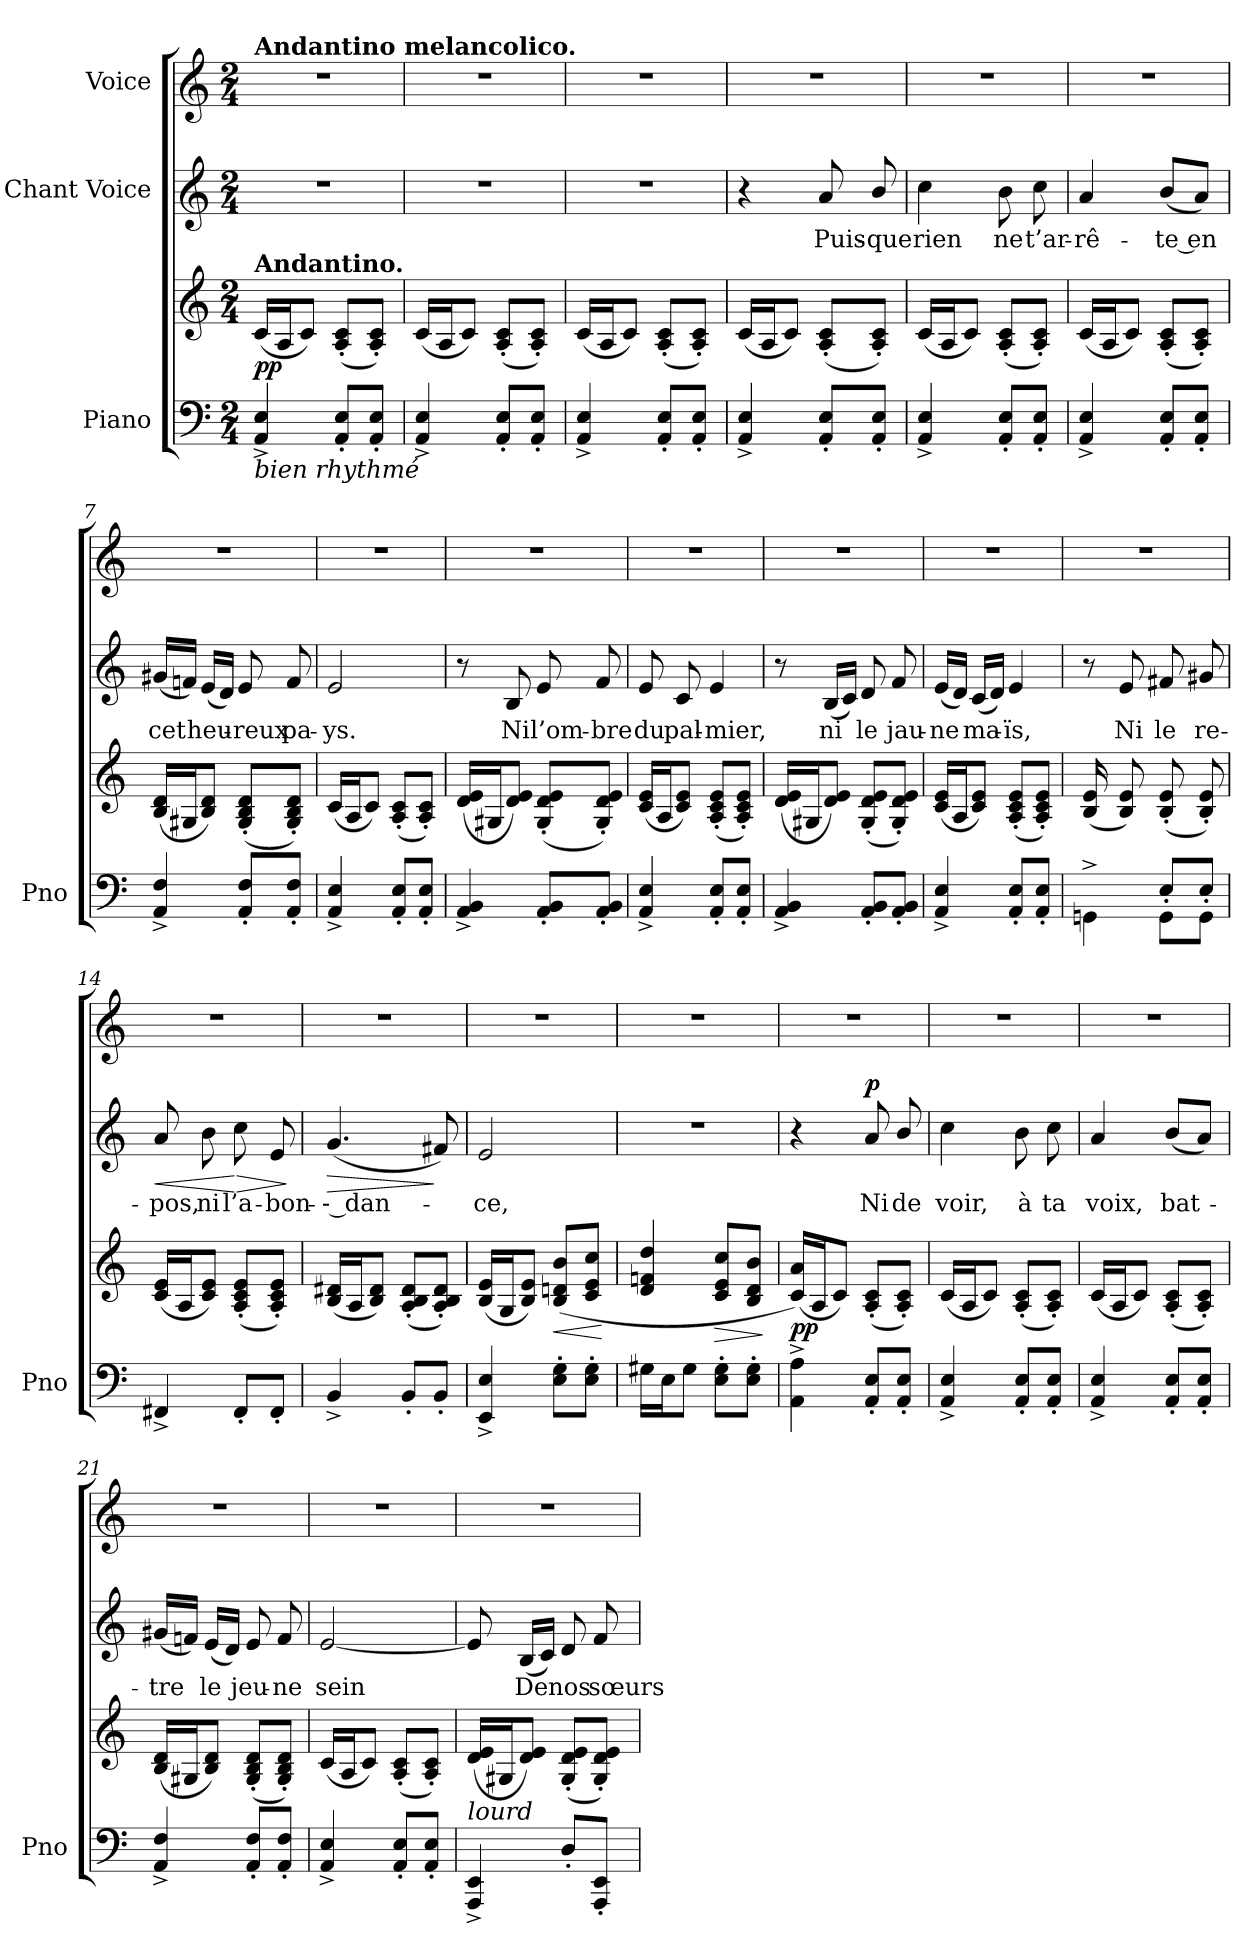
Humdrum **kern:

**kern	**kern	**dynam	**kern	**text	**dynam	**kern
*part3	*part3	*part3	*part2	*part2	*part2	*part1
*staff4	*staff3	*staff3/4	*staff2	*staff2	*staff2	*staff1
*I"Piano	*	*	*I"Chant Voice	*	*	*I"Voice
*I'Pno	*	*	*	*	*	*
*	*	*	*	*	*	*stria5
*clefF4	*clefG2	*	*clefG2	*	*	*clefG2
*k[]	*k[]	*	*k[]	*	*	*k[]
*M2/4	*M2/4	*	*M2/4	*	*	*M2/4
*MM72	*MM72	*	*MM72	*	*	*MM72
=1	=1	=1	=1	=1	=1	=1
!	!	!	!	!	!	!LO:TX:a:B:t=Andantino melancolico.
!	!LO:TX:a:B:t=Andantino.	!	!	!	!	!
!LO:TX:b:i:t=bien rhythmé	!	!	!	!	!	!
!	!	!LO:DY:b	!	!	!	!
4AA/^ 4E/^	(>16c/LL	pp	2r	.	.	2r
.	16A/J	.	.	.	.	.
.	8c/J)	.	.	.	.	.
8AA/' 8E/'L	(>8A/'> 8c/'>L	.	.	.	.	.
8AA/' 8E/'J	8A/'> 8c/'>J)	.	.	.	.	.
=2	=2	=2	=2	=2	=2	=2
4AA/^ 4E/^	(>16c/LL	.	2r	.	.	2r
.	16A/J	.	.	.	.	.
.	8c/J)	.	.	.	.	.
8AA/' 8E/'L	(>8A/'> 8c/'>L	.	.	.	.	.
8AA/' 8E/'J	8A/'> 8c/'>J)	.	.	.	.	.
=3	=3	=3	=3	=3	=3	=3
4AA/^ 4E/^	(>16c/LL	.	2r	.	.	2r
.	16A/J	.	.	.	.	.
.	8c/J)	.	.	.	.	.
8AA/' 8E/'L	(>8A/'> 8c/'>L	.	.	.	.	.
8AA/' 8E/'J	8A/'> 8c/'>J)	.	.	.	.	.
=4	=4	=4	=4	=4	=4	=4
4AA/^ 4E/^	(>16c/LL	.	4r	.	.	2r
.	16A/J	.	.	.	.	.
.	8c/J)	.	.	.	.	.
!	!	!	!	!LO:LY:b	!LO:DY:a	!
!	!	!	!	!	!LO:DY:n=1:a	!
8AA/' 8E/'L	(>8A/'> 8c/'>L	.	8a/	Puis-	p other-dynamics	.
!	!	!	!	!LO:LY:b	!	!
8AA/' 8E/'J	8A/'> 8c/'>J)	.	8b/	-que	.	.
!!LO:LB:g=z
=5	=5	=5	=5	=5	=5	=5
!	!	!	!	!LO:LY:b	!	!
4AA/^ 4E/^	(>16c/LL	.	4cc\	rien	.	2r
.	16A/J	.	.	.	.	.
.	8c/J)	.	.	.	.	.
!	!	!	!	!LO:LY:b	!	!
8AA/' 8E/'L	(>8A/'> 8c/'>L	.	8b\	ne	.	.
!	!	!	!	!LO:LY:b	!	!
8AA/' 8E/'J	8A/'> 8c/'>J)	.	8cc\	t’ar-	.	.
=6	=6	=6	=6	=6	=6	=6
!	!	!	!	!LO:LY:b	!	!
4AA/^ 4E/^	(>16c/LL	.	4a/	-rê-	.	2r
.	16A/J	.	.	.	.	.
.	8c/J)	.	.	.	.	.
!	!	!	!	!LO:LY:b	!	!
8AA/' 8E/'L	(>8A/'> 8c/'>L	.	(8b/L	te en	.	.
8AA/' 8E/'J	8A/'> 8c/'>J)	.	8a/J)	.	.	.
=7	=7	=7	=7	=7	=7	=7
!	!	!	!	!LO:LY:b	!	!
4AA/^ 4F/^	(>16B/ 16d/LL	.	(16g#X/LL	cet	.	2r
.	16G#X/J	.	16fn/JJ)	.	.	.
!	!	!	!	!LO:LY:b	!	!
.	8B/ 8d/J)	.	(16e/LL	heu-	.	.
.	.	.	16d/JJ)	.	.	.
!	!	!	!	!LO:LY:b	!	!
8AA/' 8F/'L	(>8G#/'> 8B/'> 8d/'>L	.	8e/	-reux	.	.
!	!	!	!	!LO:LY:b	!	!
8AA/' 8F/'J	8G#/'> 8B/'> 8d/'>J)	.	8f/	pa-	.	.
=8	=8	=8	=8	=8	=8	=8
!	!	!	!	!LO:LY:b	!	!
4AA/^ 4E/^	(>16c/LL	.	2e/	-ys.	.	2r
.	16A/J	.	.	.	.	.
.	8c/J)	.	.	.	.	.
8AA/' 8E/'L	(>8A/'> 8c/'>L	.	.	.	.	.
8AA/' 8E/'J	8A/'> 8c/'>J)	.	.	.	.	.
=9	=9	=9	=9	=9	=9	=9
4AA/^ 4BB/^	(>16d/ 16e/LL	.	8r	.	.	2r
.	16G#X/J	.	.	.	.	.
!	!	!	!	!LO:LY:b	!	!
.	8d/ 8e/J)	.	8B/	Ni	.	.
!	!	!	!	!LO:LY:b	!	!
8AA/' 8BB/'L	(>8G#/'> 8d/'> 8e/'>L	.	8e/	l’om-	.	.
!	!	!	!	!LO:LY:b	!	!
8AA/' 8BB/'J	8G#/'> 8d/'> 8e/'>J)	.	8f/	-bre	.	.
!!LO:LB:g=z
=10	=10	=10	=10	=10	=10	=10
!	!	!	!	!LO:LY:b	!	!
4AA/^ 4E/^	(>16c/ 16e/LL	.	8e/	du	.	2r
.	16A/J	.	.	.	.	.
!	!	!	!	!LO:LY:b	!	!
.	8c/ 8e/J)	.	8c/	pal-	.	.
!	!	!	!	!LO:LY:b	!	!
8AA/' 8E/'L	(>8A/'> 8c/'> 8e/'>L	.	4e/	-mier,	.	.
8AA/' 8E/'J	8A/'> 8c/'> 8e/'>J)	.	.	.	.	.
=11	=11	=11	=11	=11	=11	=11
4AA/^ 4BB/^	(>16d/ 16e/LL	.	8r	.	.	2r
.	16G#X/J	.	.	.	.	.
!	!	!	!	!LO:LY:b	!	!
.	8d/ 8e/J)	.	(16B/LL	ni	.	.
.	.	.	16c/JJ)	.	.	.
!	!	!	!	!LO:LY:b	!	!
8AA/' 8BB/'L	(>8G#/'> 8d/'> 8e/'>L	.	8d/	le	.	.
!	!	!	!	!LO:LY:b	!	!
8AA/' 8BB/'J	8G#/'> 8d/'> 8e/'>J)	.	8f/	jau-	.	.
=12	=12	=12	=12	=12	=12	=12
!	!	!	!	!LO:LY:b	!	!
4AA/^ 4E/^	(>16c/ 16e/LL	.	(16e/LL	-ne	.	2r
.	16A/J	.	16d/JJ)	.	.	.
!	!	!	!	!LO:LY:b	!	!
.	8c/ 8e/J)	.	(16c/LL	ma-	.	.
.	.	.	16d/JJ)	.	.	.
!	!	!	!	!LO:LY:b	!	!
8AA/' 8E/'L	(>8A/'> 8c/'> 8e/'>L	.	4e/	-ïs,	.	.
8AA/' 8E/'J	8A/'> 8c/'> 8e/'>J)	.	.	.	.	.
=13	=13	=13	=13	=13	=13	=13
*^	*	*	*	*	*	*
*	*^	*	*	*	*	*	*
16ryy	4ryy	4GGn^<\	(16B/ 16e/LL	.	8r	.	.	2r
16E/J	.	.	16ryy	.	.	.	.	.
!	!	!	!	!	!	!LO:LY:b	!	!
4.ryy	.	.	8B/ 8e/J)	.	8e/	Ni	.	.
!	!	!	!	!	!	!LO:LY:b	!	!
.	8E/L	8GG'<\L	(>8B/'> 8e/'>L	.	8f#X/	le	.	.
!	!	!	!	!	!	!LO:LY:b	!	!
.	8E/J	8GG'<\J	8B/'> 8e/'>J)	.	8g#X/	re-	.	.
=14	=14	=14	=14	=14	=14	=14	=14	=14
!	!	!	!	!	!	!LO:LY:b	!LO:HP:b	!
*v	*v	*v	*	*	*	*	*	*
4FF#X^/	(>16c/ 16e/LL	.	8a/	-pos,	<	2r
.	16A/J	.	.	.	.	.
!	!	!	!	!LO:LY:b	!	!
.	8c/ 8e/J)	.	8b\	ni	.	.
!	!	!	!	!LO:LY:b	!LO:HP:n=1:b	!
8FF#'/L	(>8A/'> 8c/'> 8e/'>L	.	8cc\	l’a-	[ >	.
!	!	!	!	!LO:LY:b	!	!
8FF#'/J	8A/'> 8c/'> 8e/'>J)	.	8e/	-bon-	.	.
.	.	.	.	.	]	.
!!LO:LB:g=z
=15	=15	=15	=15	=15	=15	=15
!	!	!	!	!LO:LY:b	!LO:HP:b	!
4BB^/	(>16B/ 16d#X/LL	.	(4.g/	-- dan-	>	2r
.	16A/J	.	.	.	.	.
.	8B/ 8d#/J)	.	.	.	.	.
8BB'/L	(>8A/'> 8B/'> 8d#/'>L	.	.	.	.	.
8BB'/J	8A/'> 8B/'> 8d#/'>J)	.	8f#X/)	.	]	.
=16	=16	=16	=16	=16	=16	=16
!	!	!	!	!LO:LY:b	!	!
4EE/^ 4E/^	(>16B/ 16e/LL	.	2e/	-ce,	.	2r
.	16G/J	.	.	.	.	.
.	8B/ 8e/J)	.	.	.	.	.
!	!	!LO:HP:b	!	!	!	!
8E\' 8G\'L	(8B/ 8dn/ 8b/L	<	.	.	.	.
8E\' 8G\'J	8c/ 8e/ 8cc/J	.	.	.	.	.
.	.	[	.	.	.	.
=17	=17	=17	=17	=17	=17	=17
16G#X\LL	4d/ 4fn/ 4dd/	.	2r	.	.	2r
16E\J	.	.	.	.	.	.
8G#\J	.	.	.	.	.	.
!	!	!LO:HP:b	!	!	!	!
8E\' 8G#\'L	8c/ 8e/ 8cc/L	>	.	.	.	.
8E\' 8G#\'J	8B/ 8d/ 8b/J	.	.	.	.	.
.	.	]	.	.	.	.
=18	=18	=18	=18	=18	=18	=18
!	!	!LO:DY:b	!	!	!	!
4AA\^ 4A\^	(>16c/ 16a/LL)	pp	4r	.	.	2r
.	16A/J	.	.	.	.	.
.	8c/J)	.	.	.	.	.
!	!	!	!	!LO:LY:b	!LO:DY:a	!
8AA/' 8E/'L	(>8A/'> 8c/'>L	.	8a/	Ni	p	.
!	!	!	!	!LO:LY:b	!	!
8AA/' 8E/'J	8A/'> 8c/'>J)	.	8b/	de	.	.
!!LO:PB:g=z
=19	=19	=19	=19	=19	=19	=19
!	!	!	!	!LO:LY:b	!	!
4AA/^ 4E/^	(>16c/LL	.	4cc\	voir,	.	2r
.	16A/J	.	.	.	.	.
.	8c/J)	.	.	.	.	.
!	!	!	!	!LO:LY:b	!	!
8AA/' 8E/'L	(>8A/'> 8c/'>L	.	8b\	à	.	.
!	!	!	!	!LO:LY:b	!	!
8AA/' 8E/'J	8A/'> 8c/'>J)	.	8cc\	ta	.	.
=20	=20	=20	=20	=20	=20	=20
!	!	!	!	!LO:LY:b	!	!
4AA/^ 4E/^	(>16c/LL	.	4a/	voix,	.	2r
.	16A/J	.	.	.	.	.
.	8c/J)	.	.	.	.	.
!	!	!	!	!LO:LY:b	!	!
8AA/' 8E/'L	(>8A/'> 8c/'>L	.	(8b/L	bat-	.	.
8AA/' 8E/'J	8A/'> 8c/'>J)	.	8a/J)	.	.	.
=21	=21	=21	=21	=21	=21	=21
!	!	!	!	!LO:LY:b	!	!
4AA/^ 4F/^	(>16B/ 16d/LL	.	(16g#X/LL	-tre	.	2r
.	16G#X/J	.	16fn/JJ)	.	.	.
!	!	!	!	!LO:LY:b	!	!
.	8B/ 8d/J)	.	(16e/LL	le	.	.
.	.	.	16d/JJ)	.	.	.
!	!	!	!	!LO:LY:b	!	!
8AA/' 8F/'L	(>8G#/'> 8B/'> 8d/'>L	.	8e/	jeu-	.	.
!	!	!	!	!LO:LY:b	!	!
8AA/' 8F/'J	8G#/'> 8B/'> 8d/'>J)	.	8f/	-ne	.	.
=22	=22	=22	=22	=22	=22	=22
!	!	!	!	!LO:LY:b	!	!
4AA/^ 4E/^	(>16c/LL	.	[2e/	sein	.	2r
.	16A/J	.	.	.	.	.
.	8c/J)	.	.	.	.	.
8AA/' 8E/'L	(>8A/'> 8c/'>L	.	.	.	.	.
8AA/' 8E/'J	8A/'> 8c/'>J)	.	.	.	.	.
=23	=23	=23	=23	=23	=23	=23
!	!LO:TX:b:i:t=lourd	!	!	!	!	!
4AAA/^ 4EE/^	(>16d/ 16e/LL	.	8e/]	.	.	2r
.	16G#X/J	.	.	.	.	.
!	!	!	!	!LO:LY:b	!	!
.	8d/ 8e/J)	.	(16B/LL	De	.	.
.	.	.	16c/JJ)	.	.	.
!	!	!	!	!LO:LY:b	!	!
8D'/L	(>8G#/'> 8d/'> 8e/'>L	.	8d/	nos	.	.
!	!	!	!	!LO:LY:b	!	!
8AAA/' 8EE/'J	8G#/'> 8d/'> 8e/'>J)	.	8f/	sœurs	.	.
=	=	=	=	=	=	=
*-	*-	*-	*-	*-	*-	*-
